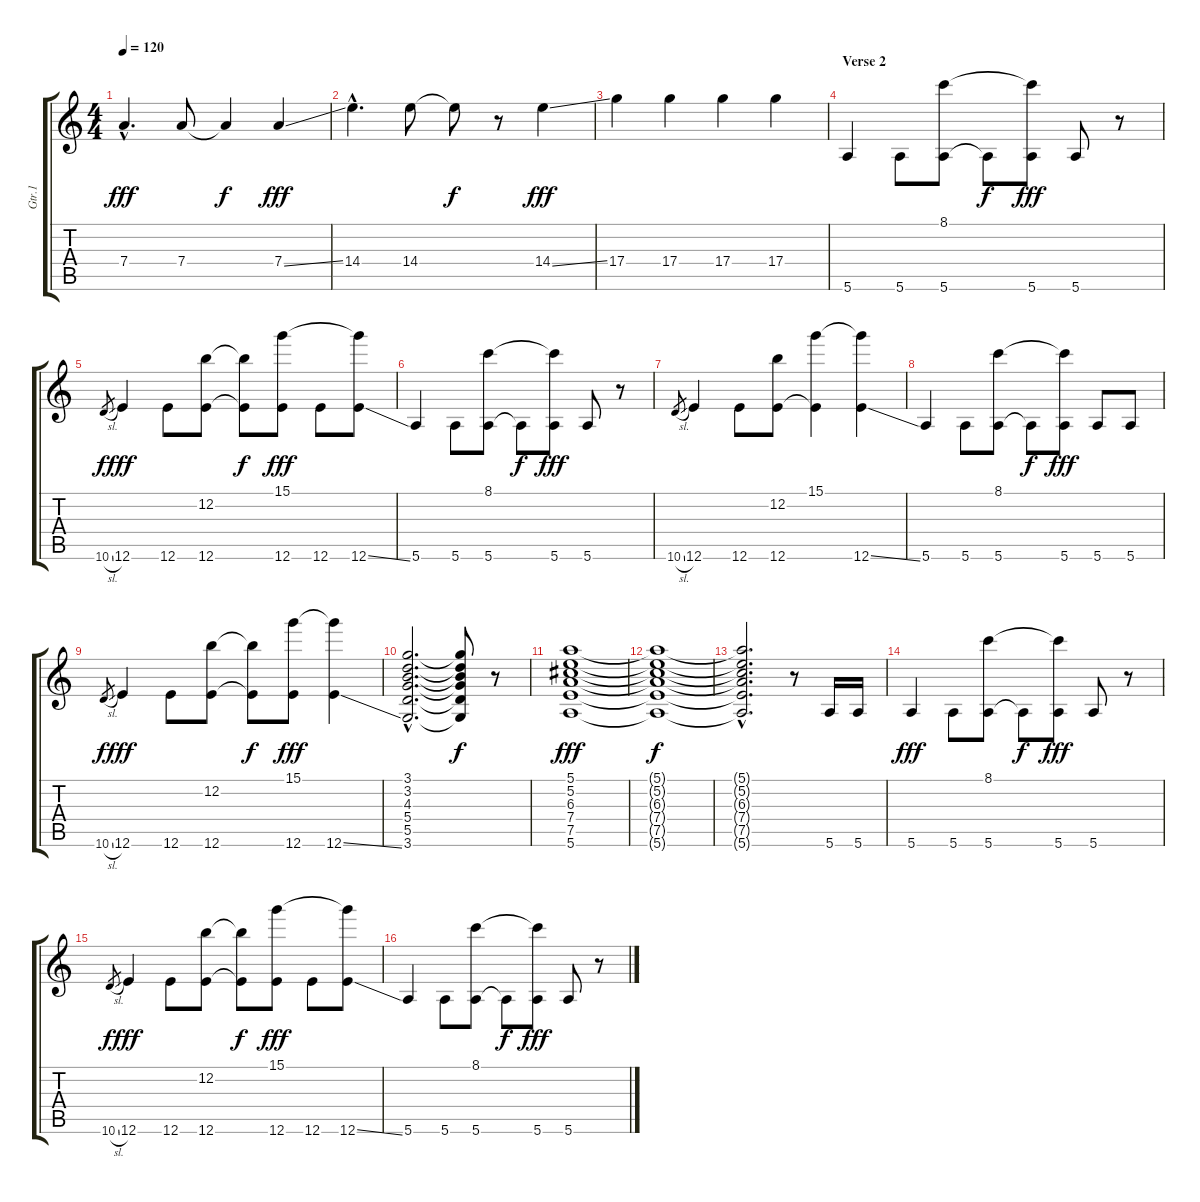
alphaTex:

\track ("Gtr.1" "Gtr.1") {instrument electricguitarjazz}
\staff {score tabs}
\tuning (E4 B3 G3 D3 A2 E2) {hide}
\ts (4 4)
\tempo 120
\clef g2
\ks c
7.4{hac}.4{d dy fff} 7.4.8 7.4{t}.4{dy f} 7.4{ss}.4{dy fff} |
14.4{hac}.4{d} 14.4.8 14.4{t}.8{dy f} r.8 14.4{ss}.4{dy fff} |
17.4.4 17.4.4 17.4.4 17.4.4 |
\section ("" "Verse 2")
5.6.4 5.6.8 (8.1 5.6).8 5.6{t}.8{dy f} (8.1{t} 5.6).8{dy fff} 5.6.8 r.8 |
10.6{sl}.8{gr dy f} 12.6.4{dy fff} 12.6.8 (12.2 12.6).8 (12.2{t} 12.6{t}).8{dy f} (15.1 12.6).8{dy fff} 12.6.8 (15.1{t} 12.6{ss}).8 |
5.6.4 5.6.8 (8.1 5.6).8 5.6{t}.8{dy f} (8.1{t} 5.6).8{dy fff} 5.6.8 r.8 |
10.6{sl}.8{gr} 12.6.4 12.6.8 (12.2 12.6).8 (15.1 12.6{t}).4 (15.1{t} 12.6{ss}).4 |
5.6.4 5.6.8 (8.1 5.6).8 5.6{t}.8{dy f} (8.1{t} 5.6).8{dy fff} 5.6.8 5.6.8 |
10.6{sl}.8{gr dy f} 12.6.4{dy fff} 12.6.8 (12.2 12.6).8 (12.2{t} 12.6{t}).8{dy f} (15.1 12.6).8{dy fff} (15.1{t} 12.6{ss}).4 |
(3.1{hac} 3.2{hac} 4.3{hac} 5.4{hac} 5.5{hac} 3.6{hac}).2{d} (3.1{t} 3.2{t} 4.3{t} 5.4{t} 5.5{t} 3.6{t}).8{dy f} r.8 |
(5.1 5.2 6.3 7.4 7.5 5.6).1{dy fff} |
(5.1{t} 5.2{t} 6.3{t} 7.4{t} 7.5{t} 5.6{t}).1{dy f} |
(5.1{hac t} 5.2{hac t} 6.3{hac t} 7.4{hac t} 7.5{hac t} 5.6{hac t}).2{d} r.8 5.6.16 5.6.16 |
5.6.4{dy fff} 5.6.8 (8.1 5.6).8 5.6{t}.8{dy f} (8.1{t} 5.6).8{dy fff} 5.6.8 r.8 |
10.6{sl}.8{gr dy f} 12.6.4{dy fff} 12.6.8 (12.2 12.6).8 (12.2{t} 12.6{t}).8{dy f} (15.1 12.6).8{dy fff} 12.6.8 (15.1{t} 12.6{ss}).8 |
5.6.4 5.6.8 (8.1 5.6).8 5.6{t}.8{dy f} (8.1{t} 5.6).8{dy fff} 5.6.8 r.8
